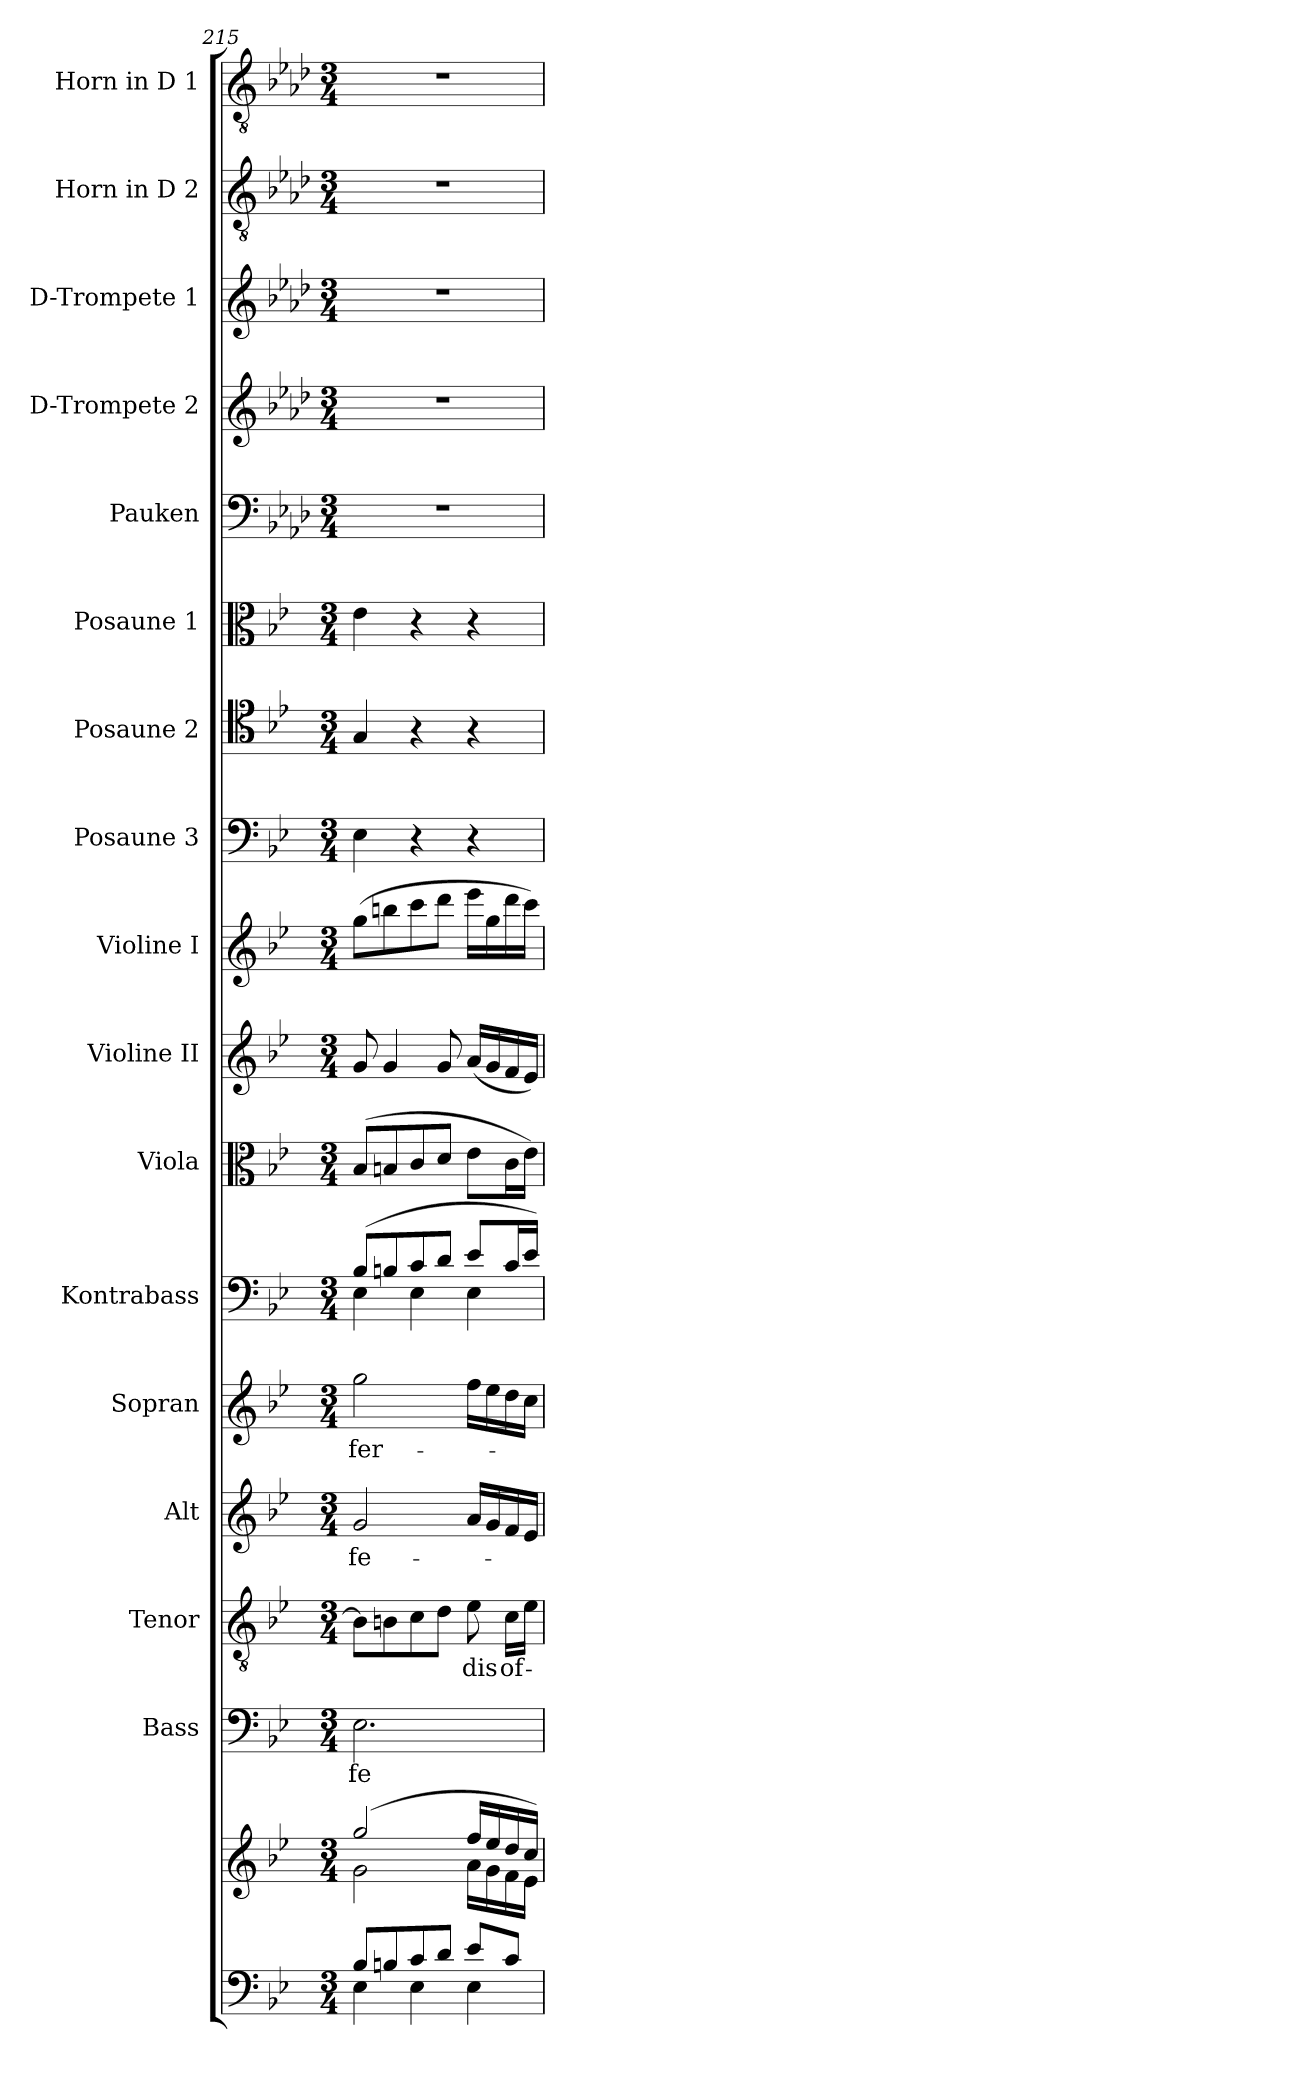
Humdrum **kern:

**kern	**kern	**kern	**text	**kern	**text	**kern	**text	**kern	**text	**kern	**kern	**kern	**kern	**kern	**kern	**kern	**kern	**kern	**kern	**kern	**kern
*part17	*part17	*part16	*part16	*part15	*part15	*part14	*part14	*part13	*part13	*part12	*part11	*part10	*part9	*part8	*part7	*part6	*part5	*part4	*part3	*part2	*part1
*staff18	*staff17	*staff16	*staff16	*staff15	*staff15	*staff14	*staff14	*staff13	*staff13	*staff12	*staff11	*staff10	*staff9	*staff8	*staff7	*staff6	*staff5	*staff4	*staff3	*staff2	*staff1
*	*	*I"Bass	*	*I"Tenor	*	*I"Alt	*	*I"Sopran	*	*I"Kontrabass	*I"Viola	*I"Violine II	*I"Violine I	*I"Posaune 3	*I"Posaune 2	*I"Posaune 1	*I"Pauken	*I"D-Trompete 2	*I"D-Trompete 1	*I"Horn in D 2	*I"Horn in D 1
*	*	*I'B.	*	*I'T.	*	*I'A.	*	*I'S.	*	*I'Kb.	*I'Vla.	*I'Vl. II	*I'Vl. I	*I'Pos. 3	*I'Pos. 2	*I'Pos. 1	*I'Pk.	*I'D Trp. 2	*I'D Trp. 1	*I'Hrn. 2	*I'Hrn. 1
*clefF4	*clefG2	*clefF4	*	*clefGv2	*	*clefG2	*	*clefG2	*	*clefF4	*clefC3	*clefG2	*clefG2	*clefF4	*clefC4	*clefC3	*clefF4	*clefG2	*clefG2	*clefGv2	*clefGv2
*	*	*	*	*	*	*	*	*	*	*ITrd7c12	*	*	*	*	*	*	*ITrd-1c-2	*ITrd-1c-2	*ITrd-1c-2	*ITrd-1c-2	*ITrd-1c-2
*k[b-e-]	*k[b-e-]	*k[b-e-]	*	*k[b-e-]	*	*k[b-e-]	*	*k[b-e-]	*	*k[b-e-]	*k[b-e-]	*k[b-e-]	*k[b-e-]	*k[b-e-]	*k[b-e-]	*k[b-e-]	*k[b-e-]	*k[b-e-]	*k[b-e-]	*k[b-e-]	*k[b-e-]
*B-:	*B-:	*B-:	*	*B-:	*	*B-:	*	*B-:	*	*B-:	*B-:	*B-:	*B-:	*B-:	*B-:	*B-:	*B-:	*B-:	*B-:	*B-:	*B-:
*M3/4	*M3/4	*M3/4	*	*M3/4	*	*M3/4	*	*M3/4	*	*M3/4	*M3/4	*M3/4	*M3/4	*M3/4	*M3/4	*M3/4	*M3/4	*M3/4	*M3/4	*M3/4	*M3/4
=215	=215	=215	=215	=215	=215	=215	=215	=215	=215	=215	=215	=215	=215	=215	=215	=215	=215	=215	=215	=215	=215
*^	*^	*	*	*	*	*	*	*	*	*	*	*	*	*	*	*	*	*	*	*	*
!	!	!	!	!	!LO:LY:b	!	!	!	!LO:LY:b	!	!LO:LY:b	!	!	!	!	!	!	!	!	!	!	!	!
*	*	*	*	*	*	*	*	*	*	*	*	*^	*	*	*	*	*	*	*	*	*	*	*
8B-/L	4E-\	(>2gg/	2g\	2.E-\	-fe-	8B-\L]	.	2g/	-fe-	2gg\	-fer-	(>8BB-/L	4EE-\	(>8B-/L	8g/	(>8gg\L	4E-\	4G/	4e-\	2.r	2.r	2.r	2.r	2.r
8Bn/	.	.	.	.	.	8Bn\	.	.	.	.	.	8BBn/	.	8Bn/	4g/	8bbn\	.	.	.	.	.	.	.	.
8c/	4E-\	.	.	.	.	8c\	.	.	.	.	.	8C/	4EE-\	8c/	.	8ccc\	4r	4r	4r	.	.	.	.	.
8d/J	.	.	.	.	.	8d\J	.	.	.	.	.	8D/J	.	8d/J	8g/	8ddd\J	.	.	.	.	.	.	.	.
!	!	!	!	!	!	!	!LO:LY:b	!	!	!	!	!	!	!	!	!	!	!	!	!	!	!	!	!
8e-/L	4E-\	16ff/LL	16a\LL	.	.	8e-\	-dis	16a/LL	.	16ff\LL	.	8E-/L	4EE-\	8e-\L	(<16a/LL	16eee-\LL	4r	4r	4r	.	.	.	.	.
.	.	16ee-/	16g\	.	.	.	.	16g/	.	16ee-\	.	.	.	.	16g/	16gg\	.	.	.	.	.	.	.	.
!	!	!	!	!	!	!	!LO:LY:b	!	!	!	!	!	!	!	!	!	!	!	!	!	!	!	!	!
8c/J	.	16dd/	16f\	.	.	16c\LL	of-	16f/	.	16dd\	.	16C/L	.	16c\L	16f/	16ddd\	.	.	.	.	.	.	.	.
.	.	16cc/JJ)	16e-\JJ	.	.	16e-\JJ	.	16e-/JJ	.	16cc\JJ	.	16E-/JJ)	.	16e-\JJ)	16e-/JJ)	16ccc\JJ)	.	.	.	.	.	.	.	.
*v	*v	*	*	*	*	*	*	*	*	*	*	*v	*v	*	*	*	*	*	*	*	*	*	*	*
*	*v	*v	*	*	*	*	*	*	*	*	*	*	*	*	*	*	*	*	*	*	*	*
=	=	=	=	=	=	=	=	=	=	=	=	=	=	=	=	=	=	=	=	=	=
*-	*-	*-	*-	*-	*-	*-	*-	*-	*-	*-	*-	*-	*-	*-	*-	*-	*-	*-	*-	*-	*-
